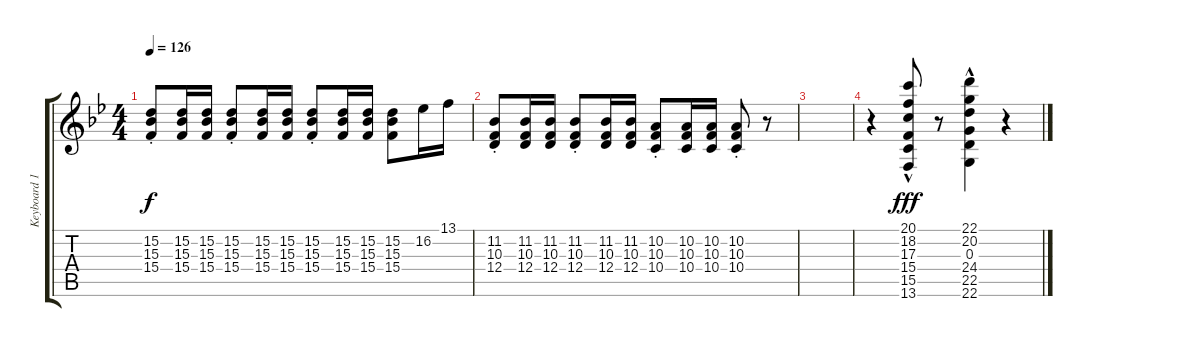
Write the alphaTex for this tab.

\track ("Keyboard 1" "Keyboard 1") {instrument stringensemble1}
\staff {score tabs}
\tuning (E4 B3 G3 D3 A2 E2) {hide}
\ts (4 4)
\tempo 126
\clef g2
\ks gminor
(15.2{st} 15.3{st} 15.4).8{dy f} (15.2 15.3 15.4).16 (15.2 15.3 15.4).16 (15.2{st} 15.3{st} 15.4).8 (15.2 15.3 15.4).16 (15.2 15.3 15.4).16 (15.2{st} 15.3{st} 15.4).8 (15.2 15.3 15.4).16 (15.2 15.3 15.4).16 (15.2 15.3 15.4).8 16.2.16 13.1.16 |
(11.2{st} 10.3{st} 12.4{st}).8 (11.2 10.3 12.4).16 (11.2 10.3 12.4).16 (11.2{st} 10.3{st} 12.4{st}).8 (11.2 10.3 12.4).16 (11.2 10.3 12.4).16 (10.2{st} 10.3{st} 10.4{st}).8 (10.2 10.3 10.4).16 (10.2 10.3 10.4).16 (10.2{st} 10.3{st} 10.4{st}).8 r.8 |
|
r.4 (20.1{hac} 18.2{hac} 17.3{hac} 15.4{hac} 15.5{hac} 13.6{hac}).8{dy fff} r.8 (22.1{hac} 20.2{hac} 0.3{hac} 24.4{hac} 22.5{hac} 22.6{hac}).4 r.4
